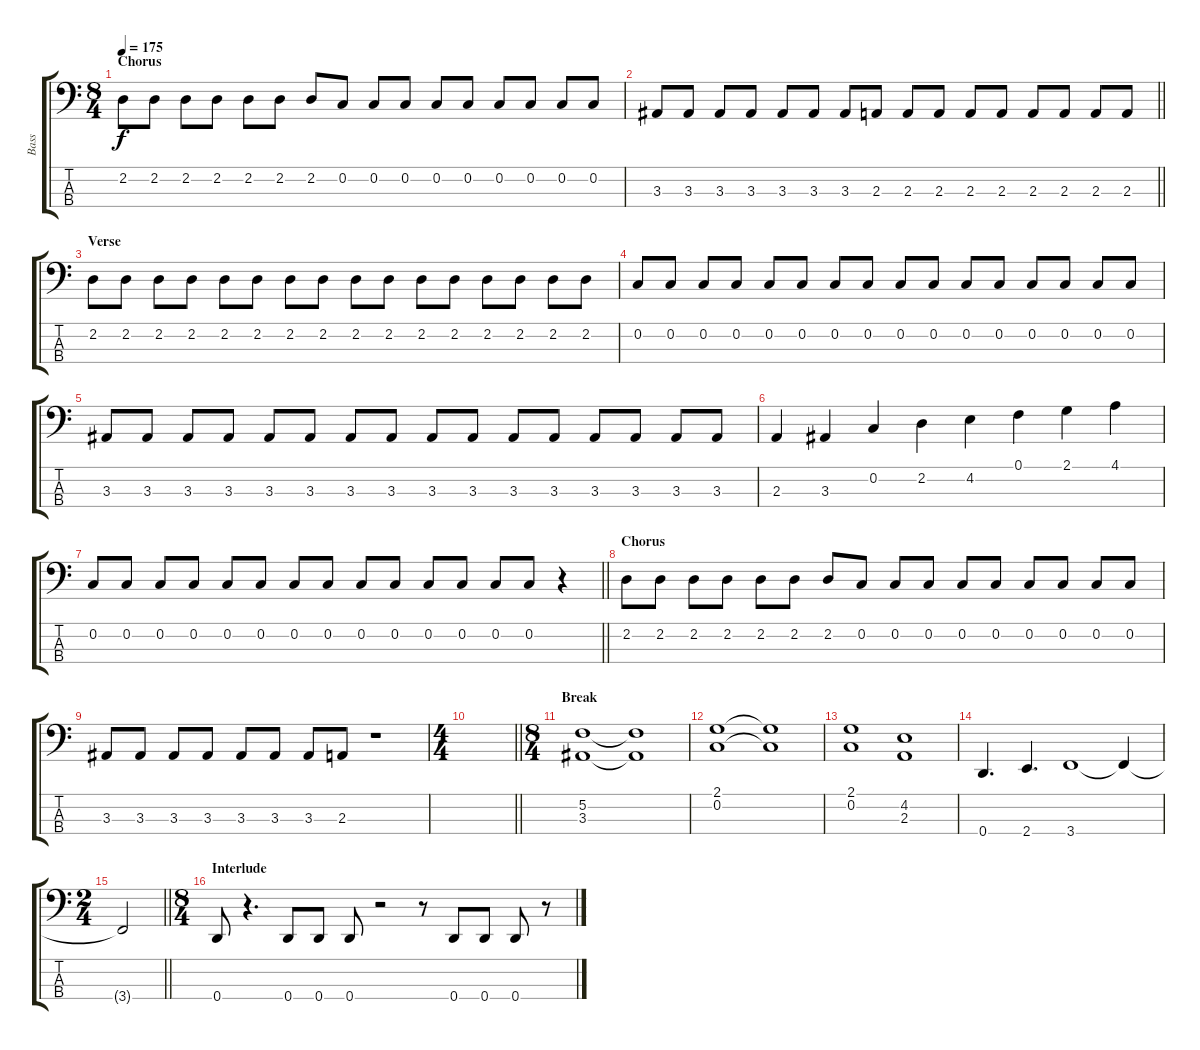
\track ("Bass" "Bass") {instrument electricbassfinger}
\staff {score tabs}
\tuning (F2 C2 G1 D1) {hide}
\ts (8 4)
\section ("" "Chorus")
\tempo 175
\clef f4
\ks c
2.2.8{dy f} 2.2.8 2.2.8 2.2.8 2.2.8 2.2.8 2.2.8 0.2.8 0.2.8 0.2.8 0.2.8 0.2.8 0.2.8 0.2.8 0.2.8 0.2.8 |
\barLineRight lightlight
3.3.8 3.3.8 3.3.8 3.3.8 3.3.8 3.3.8 3.3.8 2.3.8 2.3.8 2.3.8 2.3.8 2.3.8 2.3.8 2.3.8 2.3.8 2.3.8 |
\section ("" "Verse")
2.2.8 2.2.8 2.2.8 2.2.8 2.2.8 2.2.8 2.2.8 2.2.8 2.2.8 2.2.8 2.2.8 2.2.8 2.2.8 2.2.8 2.2.8 2.2.8 |
0.2.8 0.2.8 0.2.8 0.2.8 0.2.8 0.2.8 0.2.8 0.2.8 0.2.8 0.2.8 0.2.8 0.2.8 0.2.8 0.2.8 0.2.8 0.2.8 |
3.3.8 3.3.8 3.3.8 3.3.8 3.3.8 3.3.8 3.3.8 3.3.8 3.3.8 3.3.8 3.3.8 3.3.8 3.3.8 3.3.8 3.3.8 3.3.8 |
2.3.4 3.3.4 0.2.4 2.2.4 4.2.4 0.1.4 2.1.4 4.1.4 |
\barLineRight lightlight
0.2.8 0.2.8 0.2.8 0.2.8 0.2.8 0.2.8 0.2.8 0.2.8 0.2.8 0.2.8 0.2.8 0.2.8 0.2.8 0.2.8 r.4 |
\section ("" "Chorus")
2.2.8 2.2.8 2.2.8 2.2.8 2.2.8 2.2.8 2.2.8 0.2.8 0.2.8 0.2.8 0.2.8 0.2.8 0.2.8 0.2.8 0.2.8 0.2.8 |
3.3.8 3.3.8 3.3.8 3.3.8 3.3.8 3.3.8 3.3.8 2.3.8 r.1 |
\ts (4 4)
\barLineRight lightlight
|
\ts (8 4)
\section ("" "Break")
(5.2 3.3).1 (5.2{t} 3.3{t}).1 |
(2.1 0.2).1 (2.1{t} 0.2{t}).1 |
(2.1 0.2).1 (4.2 2.3).1 |
0.4.4{d} 2.4.4{d} 3.4.1 3.4{t}.4 |
\ts (2 4)
\barLineRight lightlight
3.4{t}.2 |
\ts (8 4)
\section ("" "Interlude")
0.4.8 r.4{d} 0.4.8 0.4.8 0.4.8 r.2 r.8 0.4.8 0.4.8 0.4.8 r.8
